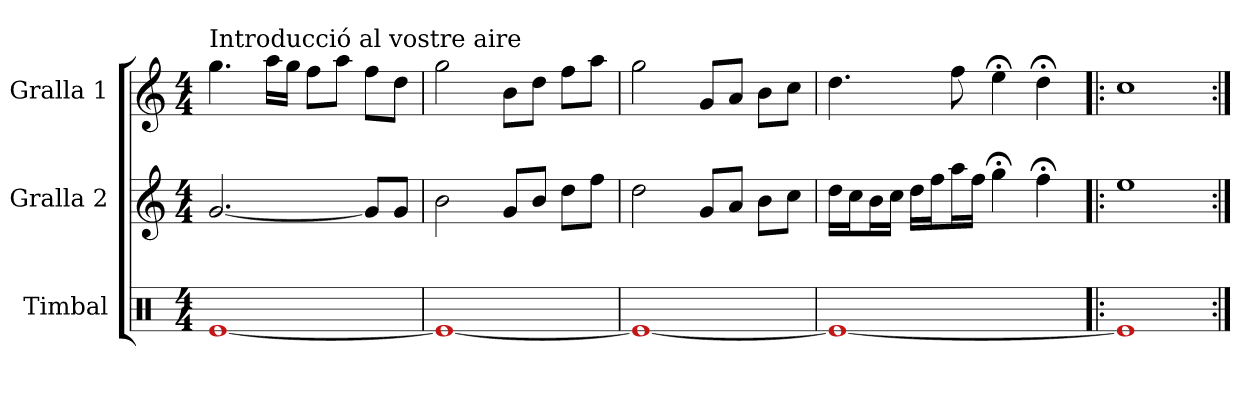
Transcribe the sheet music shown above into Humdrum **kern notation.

**kern	**kern	**kern
*part3	*part2	*part1
*staff3	*staff2	*staff1
*I"Timbal	*I"Gralla 2	*I"Gralla 1
*clefX	*clefG2	*clefG2
*k[]	*k[]	*k[]
*M4/4	*M4/4	*M4/4
=1	=1	=1
!	!	!LO:TX:t=Introducció al vostre aire
[1e	[2.g	4.gg
.	.	16aa\LL
.	.	16gg\JJ
.	.	8ff\L
.	.	8aa\J
.	8g/L]	8ff\L
.	8g/J	8dd\J
=2	=2	=2
1e_	2b	2gg
.	8g/L	8b\L
.	8b/J	8dd\J
.	8dd\L	8ff\L
.	8ff\J	8aa\J
=3	=3	=3
1e_	2dd	2gg
.	8g/L	8g/L
.	8a/J	8a/J
.	8b\L	8b\L
.	8cc\J	8cc\J
=4	=4	=4
1e_	16dd\LL	4.dd
.	16cc\J	.
.	16b\L	.
.	16cc\JJ	.
.	16dd\LL	.
.	16ff\J	.
.	16aa\L	8ff
.	16ff\JJ	.
.	4gg;	4ee;
.	4ff;	4dd;
=5!|:	=5!|:	=5!|:
1e]	1ee	1cc
=:|!	=:|!	=:|!
*-	*-	*-
